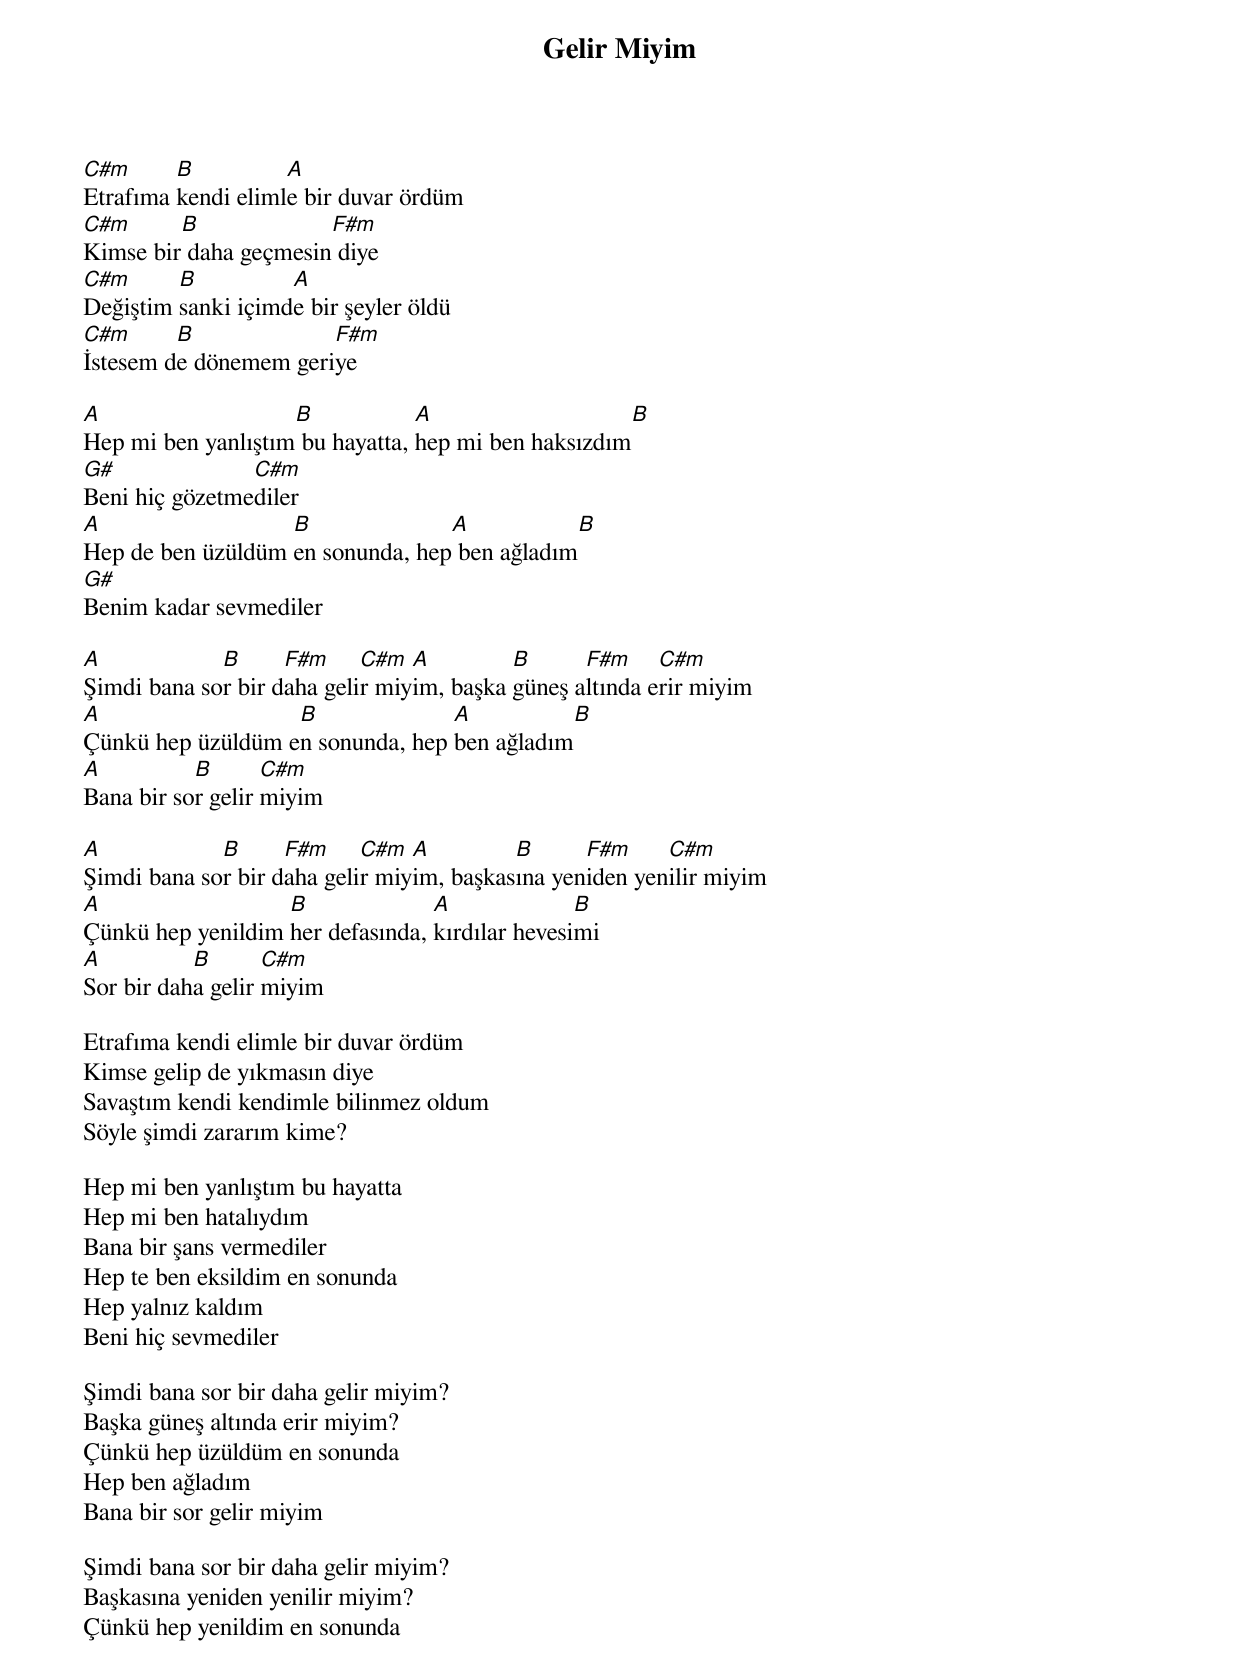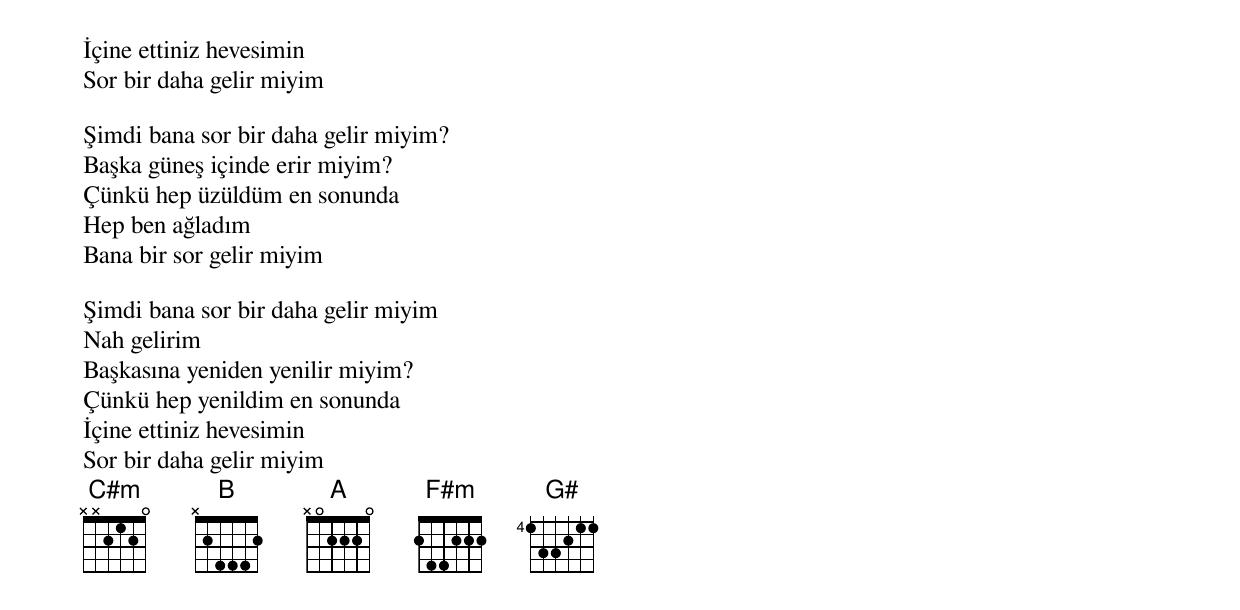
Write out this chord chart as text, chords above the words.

{title: Gelir Miyim}
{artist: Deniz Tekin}

C#m      B          A
Etrafıma kendi elimle bir duvar ördüm
C#m      B             F#m
Kimse bir daha geçmesin diye
C#m      B          A
Değiştim sanki içimde bir şeyler öldü
C#m      B             F#m
İstesem de dönemem geriye

A                   B            A                   B
Hep mi ben yanlıştım bu hayatta, hep mi ben haksızdım
G#              C#m
Beni hiç gözetmediler
A                  B              A              B
Hep de ben üzüldüm en sonunda, hep ben ağladım
G#
Benim kadar sevmediler

A            B      F#m     C#m  A         B      F#m     C#m
Şimdi bana sor bir daha gelir miyim, başka güneş altında erir miyim
A                  B              A              B
Çünkü hep üzüldüm en sonunda, hep ben ağladım
A          B       C#m
Bana bir sor gelir miyim

A            B      F#m     C#m  A         B      F#m     C#m
Şimdi bana sor bir daha gelir miyim, başkasına yeniden yenilir miyim
A                  B              A              B
Çünkü hep yenildim her defasında, kırdılar hevesimi
A          B       C#m
Sor bir daha gelir miyim

Etrafıma kendi elimle bir duvar ördüm
Kimse gelip de yıkmasın diye
Savaştım kendi kendimle bilinmez oldum
Söyle şimdi zararım kime?

Hep mi ben yanlıştım bu hayatta
Hep mi ben hatalıydım
Bana bir şans vermediler
Hep te ben eksildim en sonunda
Hep yalnız kaldım
Beni hiç sevmediler

Şimdi bana sor bir daha gelir miyim?
Başka güneş altında erir miyim?
Çünkü hep üzüldüm en sonunda
Hep ben ağladım
Bana bir sor gelir miyim

Şimdi bana sor bir daha gelir miyim?
Başkasına yeniden yenilir miyim?
Çünkü hep yenildim en sonunda
İçine ettiniz hevesimin
Sor bir daha gelir miyim

Şimdi bana sor bir daha gelir miyim?
Başka güneş içinde erir miyim?
Çünkü hep üzüldüm en sonunda
Hep ben ağladım
Bana bir sor gelir miyim

Şimdi bana sor bir daha gelir miyim
Nah gelirim
Başkasına yeniden yenilir miyim?
Çünkü hep yenildim en sonunda
İçine ettiniz hevesimin
Sor bir daha gelir miyim
